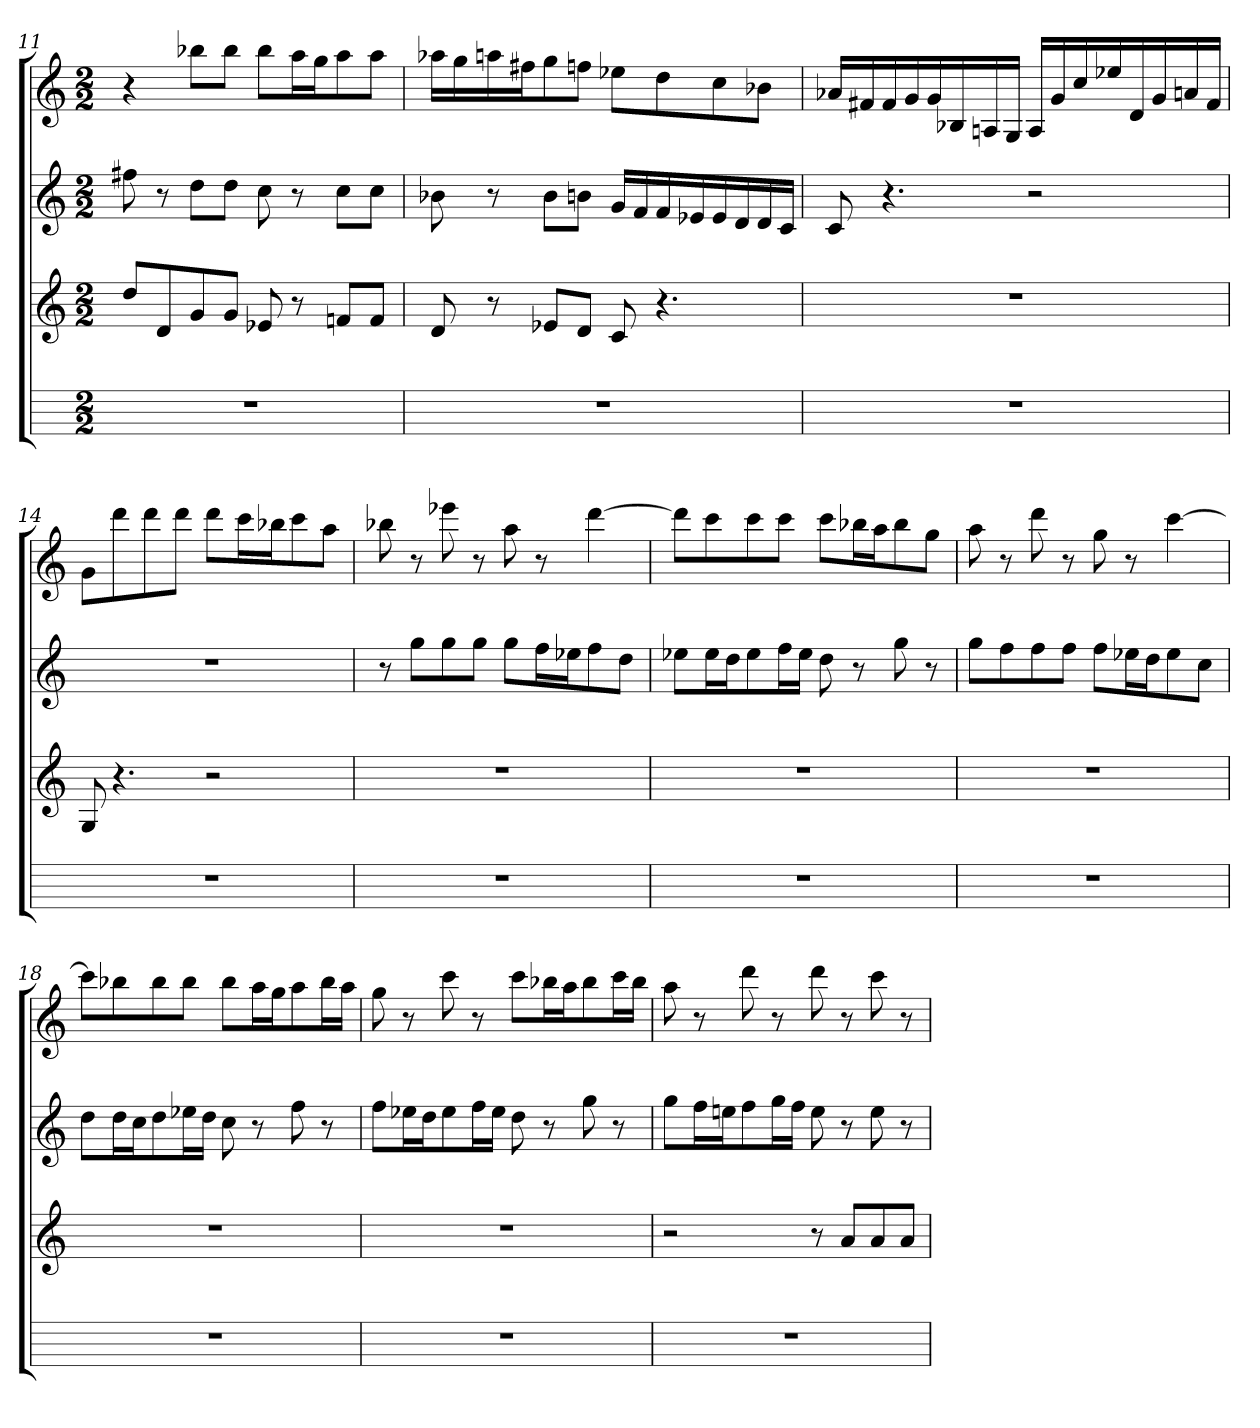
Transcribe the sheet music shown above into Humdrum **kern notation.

**kern	**kern	**kern	**kern
*part4	*part3	*part2	*part1
*staff4	*staff3	*staff2	*staff1
*M2/2	*M2/2	*M2/2	*M2/2
=11	=11	=11	=11
1r	8ddL	8ff#X	4r
.	8d	8r	.
.	8g	8ddL	8bb-XL
.	8gJ	8ddJ	8bb-J
.	8e-X	8cc	8bb-L
.	8r	8r	16aaL
.	.	.	16ggJ
.	8fnL	8ccL	8aa
.	8fJ	8ccJ	8aaJ
=12	=12	=12	=12
1r	8d	8b-X	16aa-XLL
.	.	.	16gg
.	8r	8r	16aan
.	.	.	16ff#XJ
.	8e-XL	8b-L	8gg
.	8dJ	8bnJ	8ffnJ
.	8c	16gLL	8ee-XL
.	.	16f	.
.	4.r	16f	8dd
.	.	16e-X	.
.	.	16e-	8cc
.	.	16d	.
.	.	16d	8b-XJ
.	.	16cJJ	.
=13	=13	=13	=13
1r	1r	8c	16a-XLL
.	.	.	16f#X
.	.	4.r	16f#
.	.	.	16g
.	.	.	16g
.	.	.	16B-X
.	.	.	16An
.	.	.	16GJJ
.	.	2r	16ALL
.	.	.	16g
.	.	.	16cc
.	.	.	16ee-X
.	.	.	16d
.	.	.	16g
.	.	.	16an
.	.	.	16f#JJ
=14	=14	=14	=14
1r	8G	1r	8gL
.	4.r	.	8ddd
.	.	.	8ddd
.	.	.	8dddJ
.	2r	.	8dddL
.	.	.	16cccL
.	.	.	16bb-XJ
.	.	.	8ccc
.	.	.	8aaJ
=15	=15	=15	=15
1r	1r	8r	8bb-X
.	.	8ggL	8r
.	.	8gg	8eee-X
.	.	8ggJ	8r
.	.	8ggL	8aa
.	.	16ffL	8r
.	.	16ee-XJ	.
.	.	8ff	[4ddd
.	.	8ddJ	.
=16	=16	=16	=16
1r	1r	8ee-XL	8dddL]
.	.	16ee-L	8ccc
.	.	16ddJ	.
.	.	8ee-	8ccc
.	.	16ffL	8cccJ
.	.	16ee-JJ	.
.	.	8dd	8cccL
.	.	8r	16bb-XL
.	.	.	16aaJ
.	.	8gg	8bb-
.	.	8r	8ggJ
=17	=17	=17	=17
1r	1r	8ggL	8aa
.	.	8ff	8r
.	.	8ff	8ddd
.	.	8ffJ	8r
.	.	8ffL	8gg
.	.	16ee-XL	8r
.	.	16ddJ	.
.	.	8ee-	[4ccc
.	.	8ccJ	.
=18	=18	=18	=18
1r	1r	8ddL	8cccL]
.	.	16ddL	8bb-X
.	.	16ccJ	.
.	.	8dd	8bb-
.	.	16ee-XL	8bb-J
.	.	16ddJJ	.
.	.	8cc	8bb-L
.	.	8r	16aaL
.	.	.	16ggJ
.	.	8ff	8aa
.	.	8r	16bb-L
.	.	.	16aaJJ
=19	=19	=19	=19
1r	1r	8ffL	8gg
.	.	16ee-XL	8r
.	.	16ddJ	.
.	.	8ee-	8ccc
.	.	16ffL	8r
.	.	16ee-JJ	.
.	.	8dd	8cccL
.	.	8r	16bb-XL
.	.	.	16aaJ
.	.	8gg	8bb-
.	.	8r	16cccL
.	.	.	16bb-JJ
=20	=20	=20	=20
1r	2r	8ggL	8aa
.	.	16ffL	8r
.	.	16eenJ	.
.	.	8ff	8ddd
.	.	16ggL	8r
.	.	16ffJJ	.
.	8r	8ee	8ddd
.	8aL	8r	8r
.	8a	8ee	8ccc
.	8aJ	8r	8r
=	=	=	=
*-	*-	*-	*-
